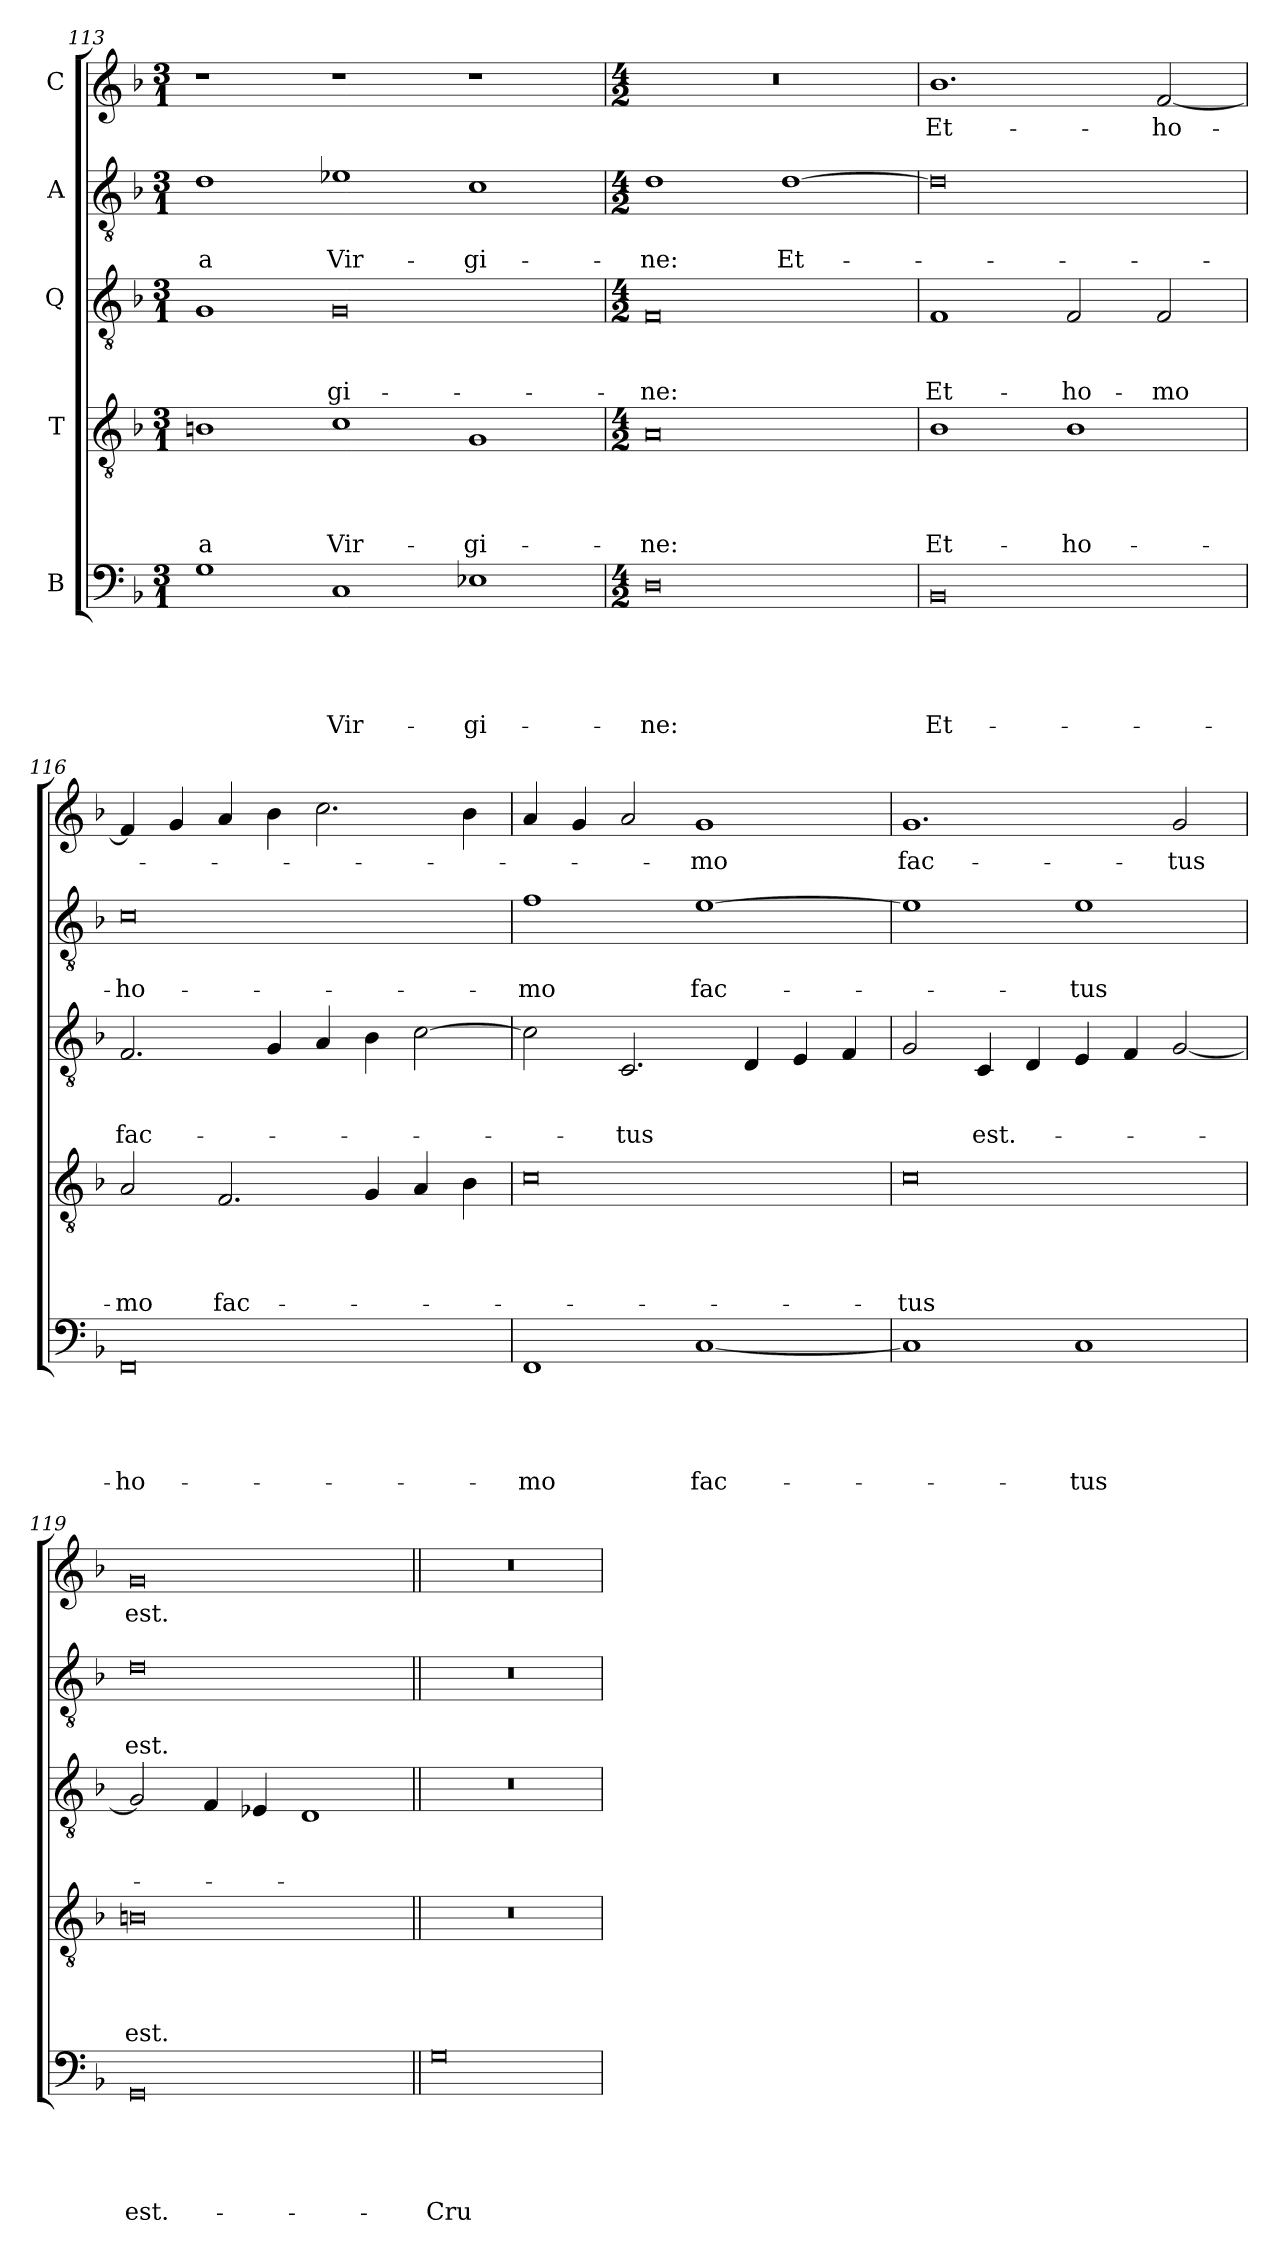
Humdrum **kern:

**kern	**text	**text	**text	**text	**text	**kern	**text	**text	**text	**text	**kern	**text	**text	**text	**kern	**text	**text	**kern	**text
*part5	*part5	*part5	*part5	*part5	*part5	*part4	*part4	*part4	*part4	*part4	*part3	*part3	*part3	*part3	*part2	*part2	*part2	*part1	*part1
*staff5	*staff5	*staff5	*staff5	*staff5	*staff5	*staff4	*staff4	*staff4	*staff4	*staff4	*staff3	*staff3	*staff3	*staff3	*staff2	*staff2	*staff2	*staff1	*staff1
*I"B	*	*	*	*	*	*I"T	*	*	*	*	*I"Q	*	*	*	*I"A	*	*	*I"C	*
*clefF4	*	*	*	*	*	*clefGv2	*	*	*	*	*clefGv2	*	*	*	*clefGv2	*	*	*clefG2	*
*k[b-]	*	*	*	*	*	*k[b-]	*	*	*	*	*k[b-]	*	*	*	*k[b-]	*	*	*k[b-]	*
*M3/1	*	*	*	*	*	*M3/1	*	*	*	*	*M3/1	*	*	*	*M3/1	*	*	*M3/1	*
=113	=113	=113	=113	=113	=113	=113	=113	=113	=113	=113	=113	=113	=113	=113	=113	=113	=113	=113	=113
1G\	.	.	.	.	.	1Bn\	.	.	.	-a	1G/	.	.	.	1d\	.	-a	1r	.
1C/	.	.	.	.	Vir-	1c\	.	.	.	Vir-	0G/	.	.	-gi-	1e-X\	.	Vir-	1r	.
1E-X\	.	.	.	.	-gi-	1G/	.	.	.	-gi-	.	.	.	.	1c\	.	-gi-	1r	.
=114	=114	=114	=114	=114	=114	=114	=114	=114	=114	=114	=114	=114	=114	=114	=114	=114	=114	=114	=114
*M4/2	*	*	*	*	*	*M4/2	*	*	*	*	*M4/2	*	*	*	*M4/2	*	*	*M4/2	*
0D\	.	.	.	.	-ne:	0A/	.	.	.	-ne:	0F/	.	.	-ne:	1d\	.	-ne:	0r	.
.	.	.	.	.	.	.	.	.	.	.	.	.	.	.	[1d\	.	Et-	.	.
=115	=115	=115	=115	=115	=115	=115	=115	=115	=115	=115	=115	=115	=115	=115	=115	=115	=115	=115	=115
0BB-/	.	.	.	.	Et-	1B-\	.	.	.	Et-	1F/	.	.	Et-	0d\]	.	.	1.b-\	Et-
.	.	.	.	.	.	1B-\	.	.	.	ho-	2F/	.	.	ho-	.	.	.	.	.
.	.	.	.	.	.	.	.	.	.	.	2F/	.	.	-mo	.	.	.	[2f/	ho-
=116	=116	=116	=116	=116	=116	=116	=116	=116	=116	=116	=116	=116	=116	=116	=116	=116	=116	=116	=116
0FF/	.	.	.	.	ho-	2A/	.	.	.	-mo	2.F/	.	.	fac-	0c\	.	ho-	4f/]	.
.	.	.	.	.	.	.	.	.	.	.	.	.	.	.	.	.	.	4g/	.
.	.	.	.	.	.	2.F/	.	.	.	fac-	.	.	.	.	.	.	.	4a/	.
.	.	.	.	.	.	.	.	.	.	.	4G/	.	.	.	.	.	.	4b-\	.
.	.	.	.	.	.	.	.	.	.	.	4A/	.	.	.	.	.	.	2.cc\	.
.	.	.	.	.	.	4G/	.	.	.	.	4B-\	.	.	.	.	.	.	.	.
.	.	.	.	.	.	4A/	.	.	.	.	[2c\	.	.	.	.	.	.	.	.
.	.	.	.	.	.	4B-\	.	.	.	.	.	.	.	.	.	.	.	4b-\	.
=117	=117	=117	=117	=117	=117	=117	=117	=117	=117	=117	=117	=117	=117	=117	=117	=117	=117	=117	=117
1FF/	.	.	.	.	-mo	0c\	.	.	.	.	2c\]	.	.	.	1f\	.	-mo	4a/	.
.	.	.	.	.	.	.	.	.	.	.	.	.	.	.	.	.	.	4g/	.
.	.	.	.	.	.	.	.	.	.	.	2.C/	.	.	-tus	.	.	.	2a/	.
[1C/	.	.	.	.	fac-	.	.	.	.	.	.	.	.	.	[1e\	.	fac-	1g/	-mo
.	.	.	.	.	.	.	.	.	.	.	4D/	.	.	.	.	.	.	.	.
.	.	.	.	.	.	.	.	.	.	.	4E/	.	.	.	.	.	.	.	.
.	.	.	.	.	.	.	.	.	.	.	4F/	.	.	.	.	.	.	.	.
=118	=118	=118	=118	=118	=118	=118	=118	=118	=118	=118	=118	=118	=118	=118	=118	=118	=118	=118	=118
1C/]	.	.	.	.	.	0c\	.	.	.	-tus	2G/	.	.	.	1e\]	.	.	1.g/	fac-
.	.	.	.	.	.	.	.	.	.	.	4C/	.	.	est.-	.	.	.	.	.
.	.	.	.	.	.	.	.	.	.	.	4D/	.	.	.	.	.	.	.	.
1C/	.	.	.	.	-tus	.	.	.	.	.	4E/	.	.	.	1e\	.	-tus	.	.
.	.	.	.	.	.	.	.	.	.	.	4F/	.	.	.	.	.	.	.	.
.	.	.	.	.	.	.	.	.	.	.	[2G/	.	.	.	.	.	.	2g/	-tus
=119	=119	=119	=119	=119	=119	=119	=119	=119	=119	=119	=119	=119	=119	=119	=119	=119	=119	=119	=119
0GG/	.	.	.	.	est.-	0Bn\	.	.	.	est.-	2G/]	.	.	.	0d\	.	est.-	0g/	est.-
.	.	.	.	.	.	.	.	.	.	.	4F/	.	.	.	.	.	.	.	.
.	.	.	.	.	.	.	.	.	.	.	4E-X/	.	.	.	.	.	.	.	.
.	.	.	.	.	.	.	.	.	.	.	1D/	.	.	.	.	.	.	.	.
=120||	=120||	=120||	=120||	=120||	=120||	=120||	=120||	=120||	=120||	=120||	=120||	=120||	=120||	=120||	=120||	=120||	=120||	=120||	=120||
0G\	.	.	.	.	Cru-	0r	.	.	.	.	0r	.	.	.	0r	.	.	0r	.
=	=	=	=	=	=	=	=	=	=	=	=	=	=	=	=	=	=	=	=
*-	*-	*-	*-	*-	*-	*-	*-	*-	*-	*-	*-	*-	*-	*-	*-	*-	*-	*-	*-
